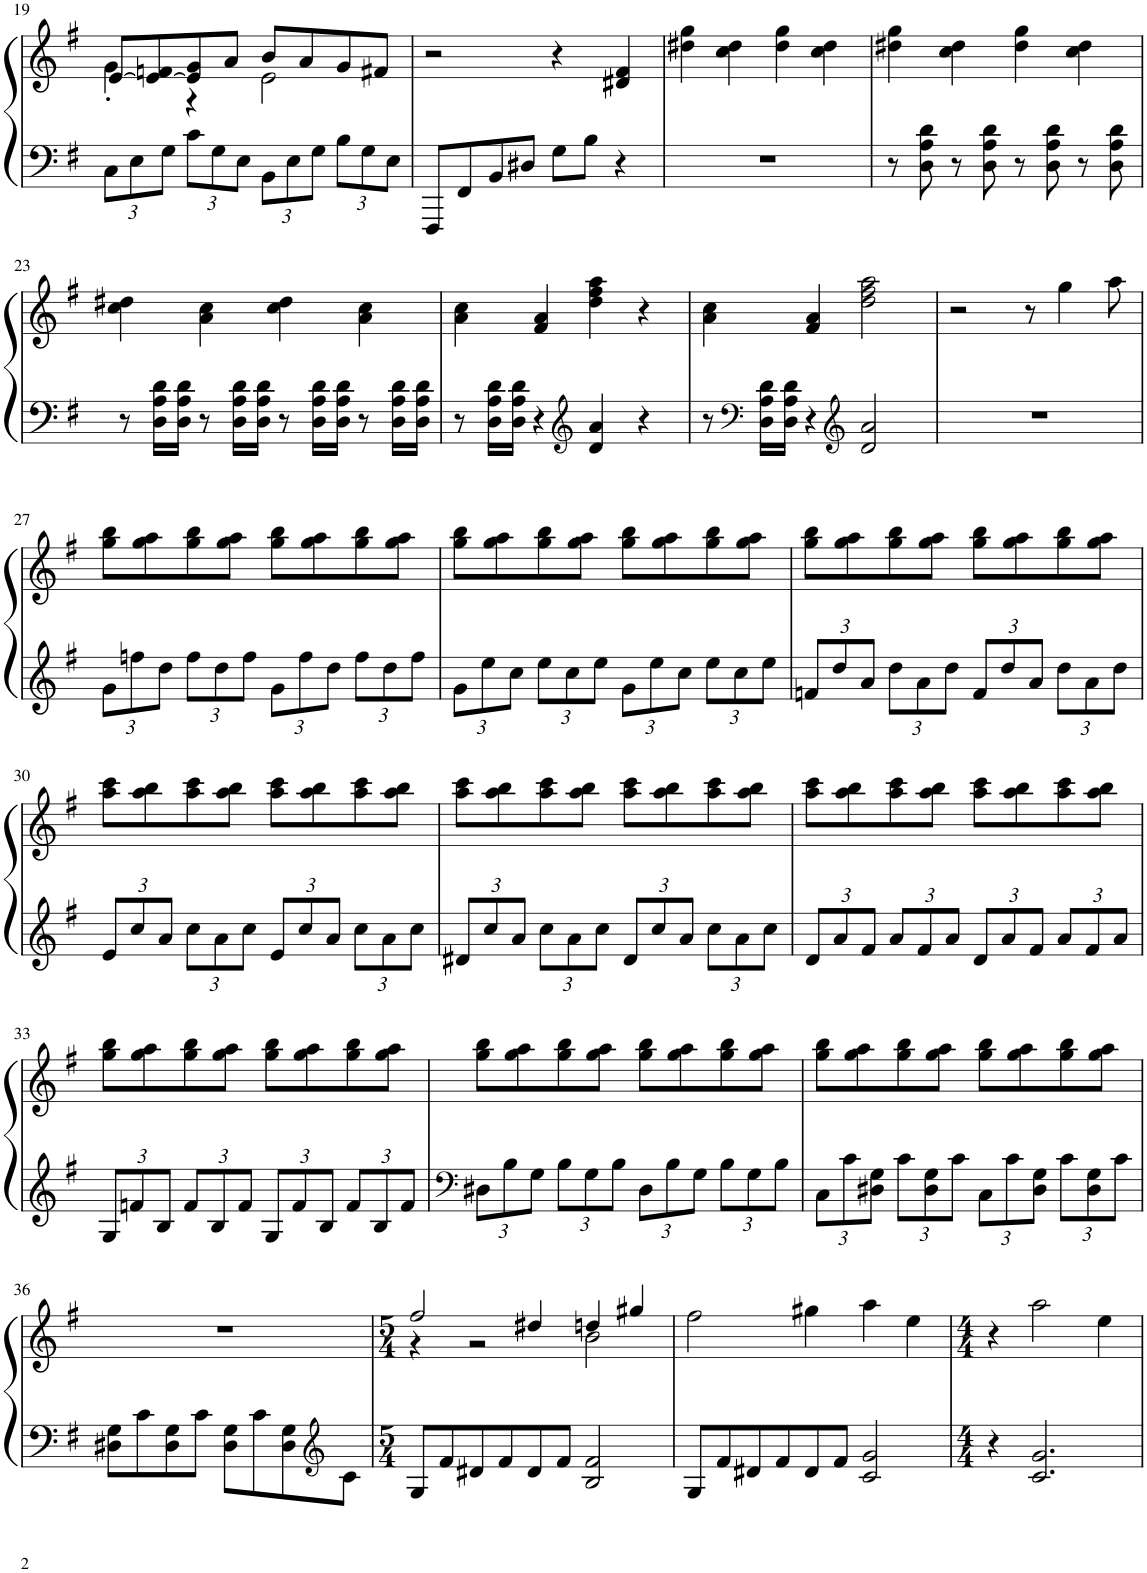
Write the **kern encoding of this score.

**kern	**kern
*part1	*part1
*staff2	*staff1
*I"Piano	*
*I'Pno.	*
!!LO:PB:g=z
*clefF4	*clefG2
*k[f#]	*k[f#]
*M4/4	*M4/4
*Xbrackettup	*
=19	=19
*	*^
12C\L	[8e/L	4g'\
12E\	.	.
.	8e/_ 8fn/	.
12G\J	.	.
12c\L	8e/] 8g/	4r
12G\	.	.
.	8a/J	.
12E\J	.	.
12BB\L	8b/L	2e\
12E\	.	.
.	8a/	.
12G\J	.	.
12B\L	8g/	.
12G\	.	.
.	8f#X/J	.
12E\J	.	.
*	*v	*v
=20	=20
8FFF#/L	2r
8FF#/	.
8BB/	.
8D#X/J	.
8G\L	4r
8B\J	.
4r	4d#X/ 4f#/
=21	=21
1r	4dd#X\ 4gg\
.	4cc\ 4dd#\
.	4dd#\ 4gg\
.	4cc\ 4dd#\
=22	=22
8r	4dd#X\ 4gg\
8D\ 8A\ 8d\	.
8r	4cc\ 4dd#\
8D\ 8A\ 8d\	.
8r	4dd#\ 4gg\
8D\ 8A\ 8d\	.
8r	4cc\ 4dd#\
8D\ 8A\ 8d\	.
!!LO:LB:g=z
=23	=23
8r	4cc\ 4dd#X\
16D\ 16A\ 16d\LL	.
16D\ 16A\ 16d\JJ	.
8r	4a\ 4cc\
16D\ 16A\ 16d\LL	.
16D\ 16A\ 16d\JJ	.
8r	4cc\ 4dd#\
16D\ 16A\ 16d\LL	.
16D\ 16A\ 16d\JJ	.
8r	4a\ 4cc\
16D\ 16A\ 16d\LL	.
16D\ 16A\ 16d\JJ	.
=24	=24
8r	4a\ 4cc\
16D\ 16A\ 16d\LL	.
16D\ 16A\ 16d\JJ	.
4r	4f#/ 4a/
*clefG2	*
4d/ 4a/	4dd\ 4ff#\ 4aa\
4r	4r
=25	=25
8r	4a\ 4cc\
*clefF4	*
16D\ 16A\ 16d\LL	.
16D\ 16A\ 16d\JJ	.
4r	4f#/ 4a/
*clefG2	*
2d/ 2a/	2dd\ 2ff#\ 2aa\
=26	=26
1r	2r
.	8r
.	4gg\
.	8aa\
!!LO:LB:g=z
=27	=27
12g\L	8gg\ 8bb\L
12ffn\	.
.	8gg\ 8aa\
12dd\J	.
12ff\L	8gg\ 8bb\
12dd\	.
.	8gg\ 8aa\J
12ff\J	.
12g\L	8gg\ 8bb\L
12ff\	.
.	8gg\ 8aa\
12dd\J	.
12ff\L	8gg\ 8bb\
12dd\	.
.	8gg\ 8aa\J
12ff\J	.
=28	=28
12g\L	8gg\ 8bb\L
12ee\	.
.	8gg\ 8aa\
12cc\J	.
12ee\L	8gg\ 8bb\
12cc\	.
.	8gg\ 8aa\J
12ee\J	.
12g\L	8gg\ 8bb\L
12ee\	.
.	8gg\ 8aa\
12cc\J	.
12ee\L	8gg\ 8bb\
12cc\	.
.	8gg\ 8aa\J
12ee\J	.
=29	=29
12fn/L	8gg\ 8bb\L
12dd/	.
.	8gg\ 8aa\
12a/J	.
12dd\L	8gg\ 8bb\
12a\	.
.	8gg\ 8aa\J
12dd\J	.
12f/L	8gg\ 8bb\L
12dd/	.
.	8gg\ 8aa\
12a/J	.
12dd\L	8gg\ 8bb\
12a\	.
.	8gg\ 8aa\J
12dd\J	.
!!LO:LB:g=z
=30	=30
12e/L	8aa\ 8ccc\L
12cc/	.
.	8aa\ 8bb\
12a/J	.
12cc\L	8aa\ 8ccc\
12a\	.
.	8aa\ 8bb\J
12cc\J	.
12e/L	8aa\ 8ccc\L
12cc/	.
.	8aa\ 8bb\
12a/J	.
12cc\L	8aa\ 8ccc\
12a\	.
.	8aa\ 8bb\J
12cc\J	.
=31	=31
12d#X/L	8aa\ 8ccc\L
12cc/	.
.	8aa\ 8bb\
12a/J	.
12cc\L	8aa\ 8ccc\
12a\	.
.	8aa\ 8bb\J
12cc\J	.
12d#/L	8aa\ 8ccc\L
12cc/	.
.	8aa\ 8bb\
12a/J	.
12cc\L	8aa\ 8ccc\
12a\	.
.	8aa\ 8bb\J
12cc\J	.
=32	=32
12d/L	8aa\ 8ccc\L
12a/	.
.	8aa\ 8bb\
12f#/J	.
12a/L	8aa\ 8ccc\
12f#/	.
.	8aa\ 8bb\J
12a/J	.
12d/L	8aa\ 8ccc\L
12a/	.
.	8aa\ 8bb\
12f#/J	.
12a/L	8aa\ 8ccc\
12f#/	.
.	8aa\ 8bb\J
12a/J	.
!!LO:LB:g=z
=33	=33
12G/L	8gg\ 8bb\L
12fn/	.
.	8gg\ 8aa\
12B/J	.
12f/L	8gg\ 8bb\
12B/	.
.	8gg\ 8aa\J
12f/J	.
12G/L	8gg\ 8bb\L
12f/	.
.	8gg\ 8aa\
12B/J	.
12f/L	8gg\ 8bb\
12B/	.
.	8gg\ 8aa\J
12f/J	.
=34	=34
*clefF4	*
12D#X\L	8gg\ 8bb\L
12B\	.
.	8gg\ 8aa\
12G\J	.
12B\L	8gg\ 8bb\
12G\	.
.	8gg\ 8aa\J
12B\J	.
12D#\L	8gg\ 8bb\L
12B\	.
.	8gg\ 8aa\
12G\J	.
12B\L	8gg\ 8bb\
12G\	.
.	8gg\ 8aa\J
12B\J	.
=35	=35
12C\L	8gg\ 8bb\L
12c\	.
.	8gg\ 8aa\
12D#X\ 12G\J	.
12c\L	8gg\ 8bb\
12D#\ 12G\	.
.	8gg\ 8aa\J
12c\J	.
12C\L	8gg\ 8bb\L
12c\	.
.	8gg\ 8aa\
12D#\ 12G\J	.
12c\L	8gg\ 8bb\
12D#\ 12G\	.
.	8gg\ 8aa\J
12c\J	.
!!LO:LB:g=z
=36	=36
8D#X\ 8G\L	1r
8c\	.
8D#\ 8G\	.
8c\J	.
8D#\ 8G\L	.
8c\	.
8D#\ 8G\	.
*clefG2	*
8c\J	.
=37	=37
*M5/4	*M5/4
*	*^
8G/L	2ff#/	4r
8f#/	.	.
8d#X/	.	2r
8f#/	.	.
8d#/	4dd#X/	.
8f#/J	.	.
2B/ 2f#/	4ddn/	2b\
.	4gg#X/	.
*	*v	*v
=38	=38
8G/L	2ff#\
8f#/	.
8d#X/	.
8f#/	.
8d#/	4gg#X\
8f#/J	.
2c/ 2g/	4aa\
.	4ee\
=39	=39
*M4/4	*M4/4
4r	4r
2.c/ 2.g/	2aa\
.	4ee\
=	=
*-	*-
